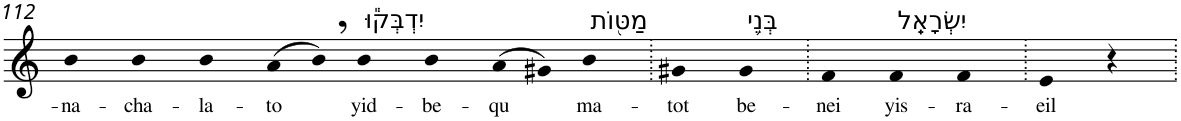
**kern	**text
*part1	*part1
*staff1	*staff1
*I"Piano	*
*I'Pno	*
!!LO:PB:g=z
*clefG2	*
*k[]	*
=112	=112
!	!LO:LY:b
4b	-na-
!	!LO:LY:b
4b	-cha-
!	!LO:LY:b
4b	-la-
!	!LO:LY:b
(>8a	-to
8b,)	.
!LO:TX:a:t=יִדְבְּק֕וּ	!
!	!LO:LY:b
4b	yid-
!	!LO:LY:b
4b	-be-
!	!LO:LY:b
(>8a	-qu
8g#X)	.
!LO:TX:a:t=מַטּ֖וֹת	!
!	!LO:LY:b
4b	ma-
=113.	=113.
!	!LO:LY:b
4g#X	-tot
!LO:TX:a:t=בְּנֵ֥י	!
!	!LO:LY:b
4g#	be-
=114.	=114.
!	!LO:LY:b
4f	-nei
!LO:TX:a:t=יִשְׂרָאֵֽל	!
!	!LO:LY:b
4f	yis-
!	!LO:LY:b
4f	-ra-
=115.	=115.
!	!LO:LY:b
4e	-eil
4r	.
=.	=.
*-	*-
